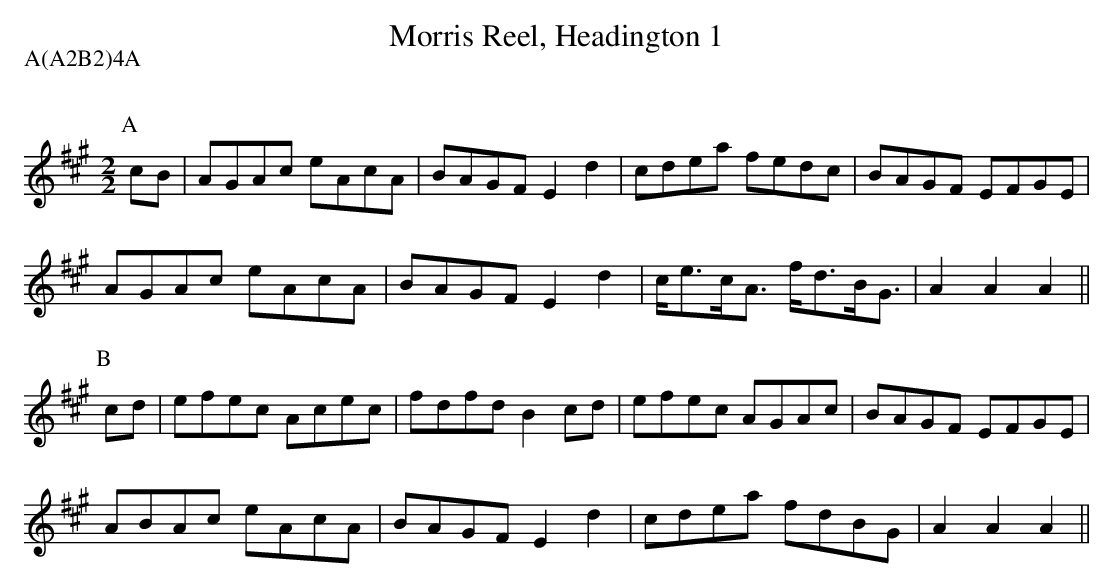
X:1
T:Morris Reel, Headington 1
Q:120
M:2/2
L:1/8
P:A(A2B2)4A
K:A
P:A
cB|AGAc eAcA|BAGF E2d2|cdea   fedc  |BAGF EFGE|
AGAc eAcA|BAGF E2d2|c<ec<A f<dB<G|A2A2 A2  ||
P:B
cd|efec Acec|fdfd B2cd|efec   AGAc  |BAGF EFGE|
ABAc eAcA|BAGF E2d2|cdea   fdBG  |A2A2 A2  ||
